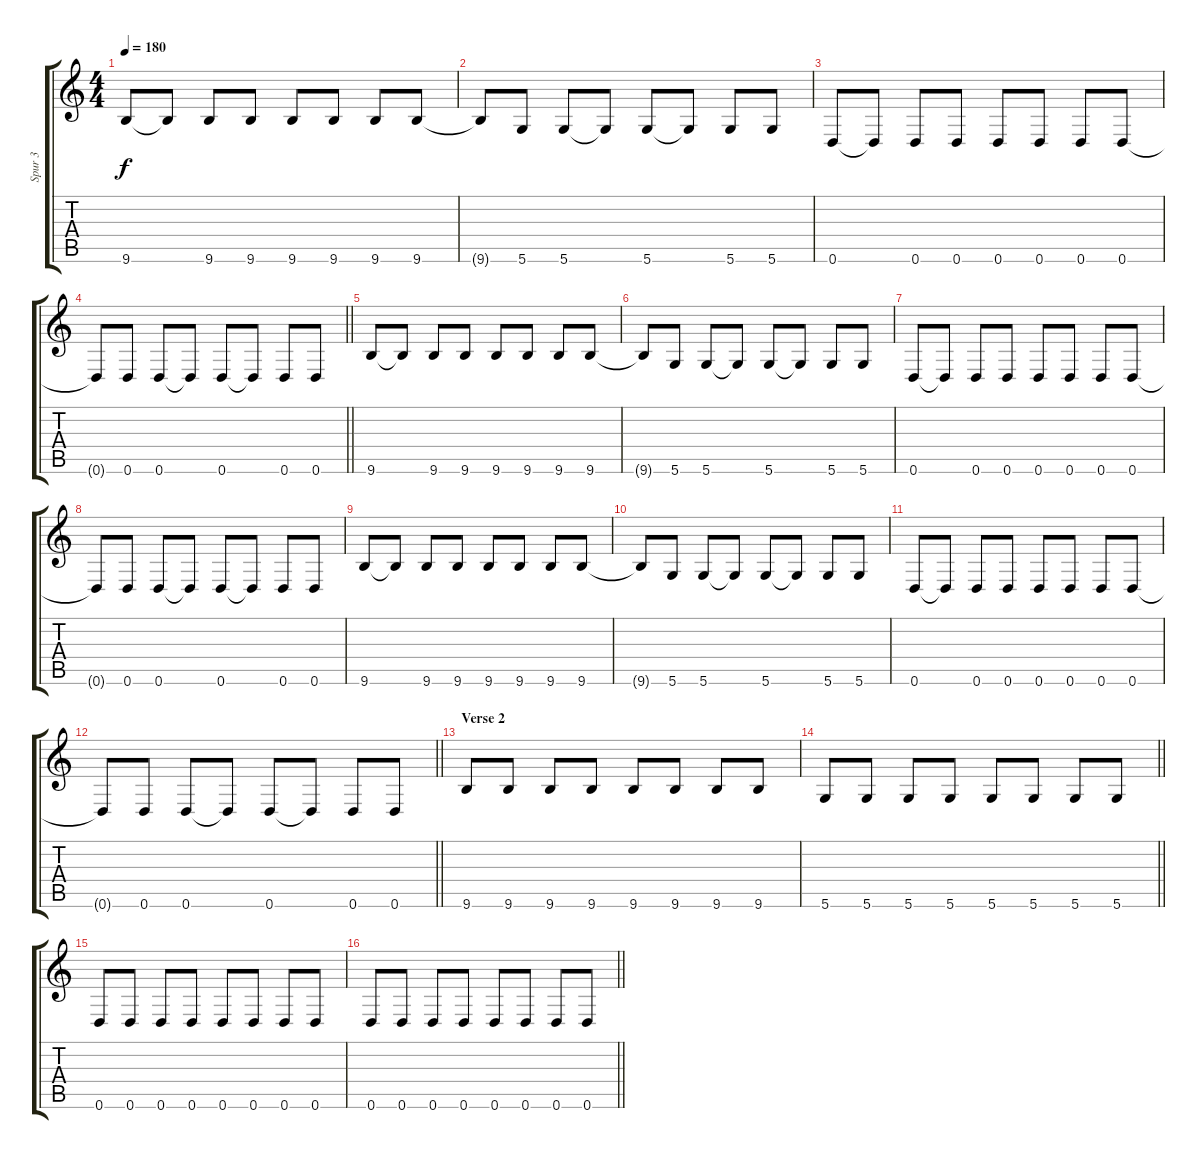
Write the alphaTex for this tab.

\track ("Spur 3" "Spur 3") {instrument electricbasspick}
\staff {score tabs}
\tuning (E4 B3 G3 D3 A2 D2) {hide}
\ts (4 4)
\tempo 180
\clef g2
\ks c
9.6.8{dy f} 9.6{t}.8 9.6.8 9.6.8 9.6.8 9.6.8 9.6.8 9.6.8 |
9.6{t}.8 5.6.8 5.6.8 5.6{t}.8 5.6.8 5.6{t}.8 5.6.8 5.6.8 |
0.6.8 0.6{t}.8 0.6.8 0.6.8 0.6.8 0.6.8 0.6.8 0.6.8 |
\barLineRight lightlight
0.6{t}.8 0.6.8 0.6.8 0.6{t}.8 0.6.8 0.6{t}.8 0.6.8 0.6.8 |
9.6.8 9.6{t}.8 9.6.8 9.6.8 9.6.8 9.6.8 9.6.8 9.6.8 |
9.6{t}.8 5.6.8 5.6.8 5.6{t}.8 5.6.8 5.6{t}.8 5.6.8 5.6.8 |
0.6.8 0.6{t}.8 0.6.8 0.6.8 0.6.8 0.6.8 0.6.8 0.6.8 |
0.6{t}.8 0.6.8 0.6.8 0.6{t}.8 0.6.8 0.6{t}.8 0.6.8 0.6.8 |
9.6.8 9.6{t}.8 9.6.8 9.6.8 9.6.8 9.6.8 9.6.8 9.6.8 |
9.6{t}.8 5.6.8 5.6.8 5.6{t}.8 5.6.8 5.6{t}.8 5.6.8 5.6.8 |
0.6.8 0.6{t}.8 0.6.8 0.6.8 0.6.8 0.6.8 0.6.8 0.6.8 |
\barLineRight lightlight
0.6{t}.8 0.6.8 0.6.8 0.6{t}.8 0.6.8 0.6{t}.8 0.6.8 0.6.8 |
\section ("" "Verse 2")
9.6.8 9.6.8 9.6.8 9.6.8 9.6.8 9.6.8 9.6.8 9.6.8 |
\barLineRight lightlight
5.6.8 5.6.8 5.6.8 5.6.8 5.6.8 5.6.8 5.6.8 5.6.8 |
0.6.8 0.6.8 0.6.8 0.6.8 0.6.8 0.6.8 0.6.8 0.6.8 |
\barLineRight lightlight
0.6.8 0.6.8 0.6.8 0.6.8 0.6.8 0.6.8 0.6.8 0.6.8
